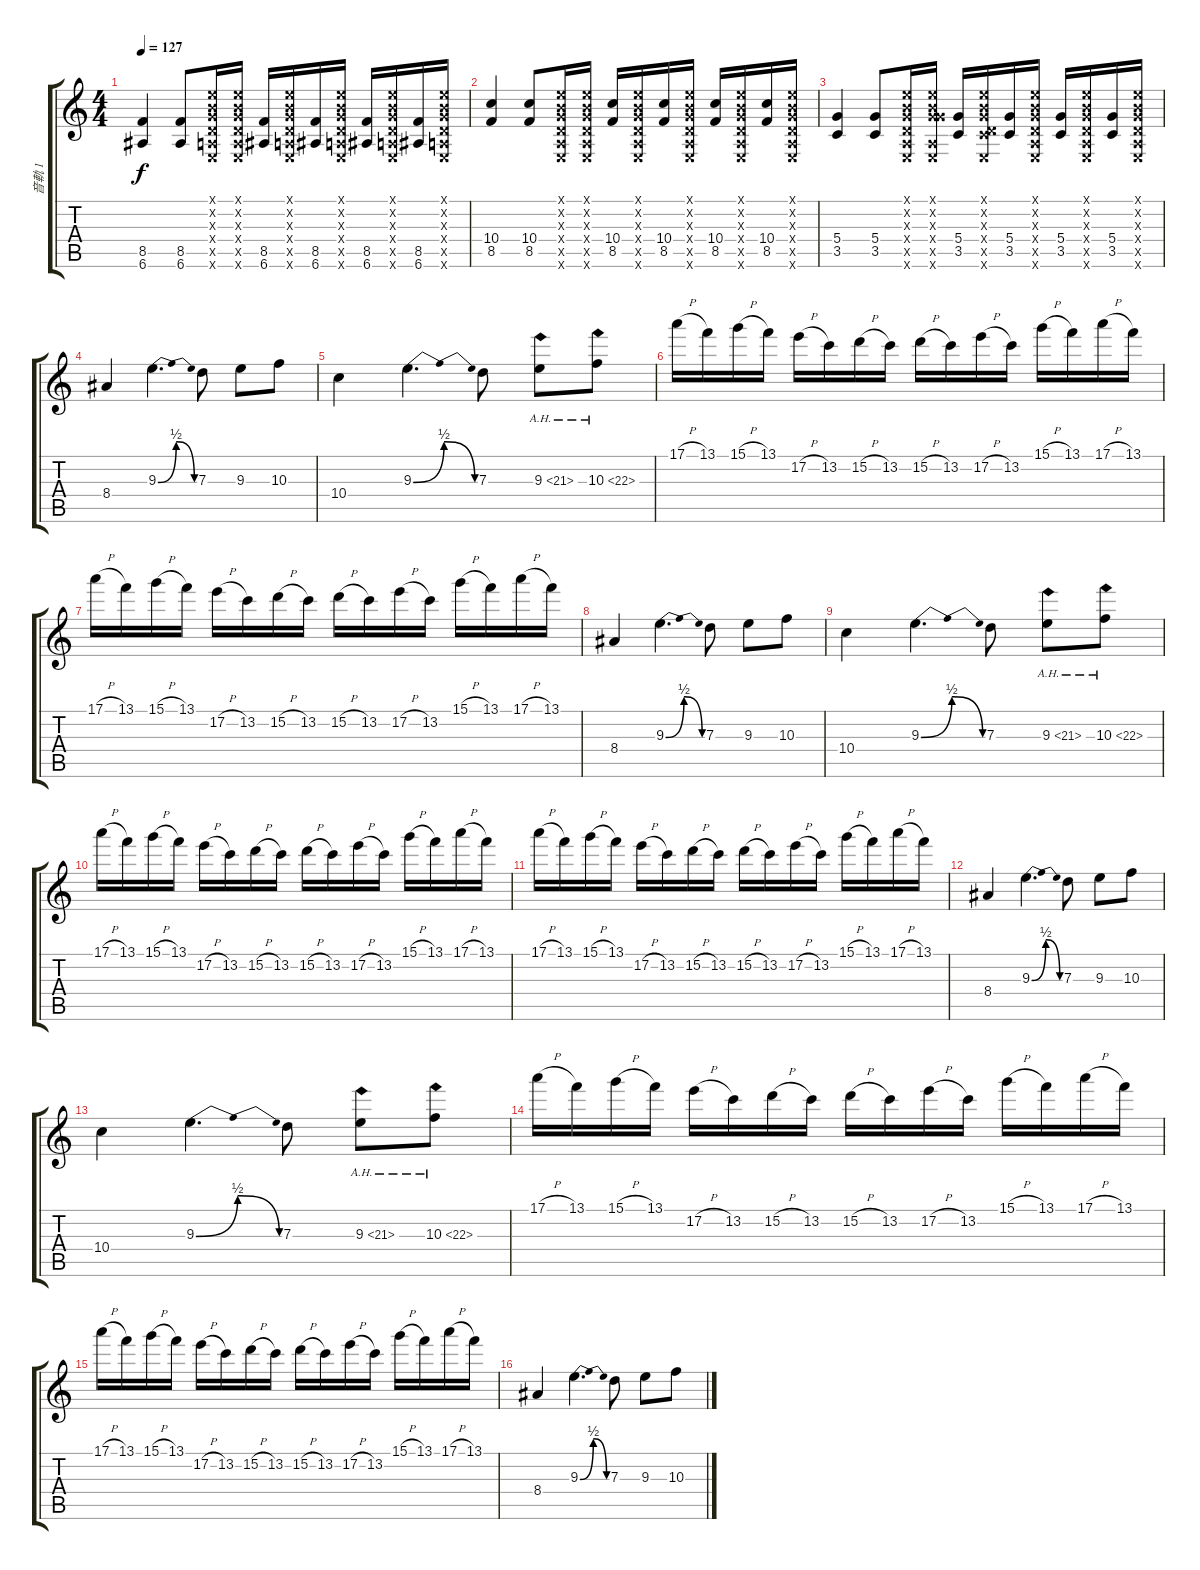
\track ("音軌 1" "音軌 1") {instrument distortionguitar}
\staff {score tabs}
\tuning (E4 B3 G3 D3 A2 E2) {hide}
\ts (4 4)
\tempo 127
\clef g2
\ks c
(8.5 6.6).4{dy f} (8.5 6.6).8 (0.1{x} 0.2{x} 0.3{x} 0.4{x} 0.5{x} 0.6{x}).16 (0.1{x} 0.2{x} 0.3{x} 0.4{x} 0.5{x} 0.6{x}).16 (8.5 6.6).16 (0.1{x} 0.2{x} 0.3{x} 0.4{x} 0.5{x} 0.6{x}).16 (8.5 6.6).16 (0.1{x} 0.2{x} 0.3{x} 0.4{x} 0.5{x} 0.6{x}).16 (8.5 6.6).16 (0.1{x} 0.2{x} 0.3{x} 0.4{x} 0.5{x} 0.6{x}).16 (8.5 6.6).16 (0.1{x} 0.2{x} 0.3{x} 0.4{x} 0.5{x} 0.6{x}).16 |
(10.4 8.5).4 (10.4 8.5).8 (0.1{x} 0.2{x} 0.3{x} 0.4{x} 0.5{x} 0.6{x}).16 (0.1{x} 0.2{x} 0.3{x} 0.4{x} 0.5{x} 0.6{x}).16 (10.4 8.5).16 (0.1{x} 0.2{x} 0.3{x} 0.4{x} 0.5{x} 0.6{x}).16 (10.4 8.5).16 (0.1{x} 0.2{x} 0.3{x} 0.4{x} 0.5{x} 0.6{x}).16 (10.4 8.5).16 (0.1{x} 0.2{x} 0.3{x} 0.4{x} 0.5{x} 0.6{x}).16 (10.4 8.5).16 (0.1{x} 0.2{x} 0.3{x} 0.4{x} 0.5{x} 0.6{x}).16 |
(5.4 3.5).4 (5.4 3.5).8 (0.1{x} 0.2{x} 0.3{x} 0.4{x} 0.5{x} 0.6{x}).16 (0.1{x} 0.2{x} 0.3{x} 5.4{x} 0.5{x} 0.6{x}).16 (5.4 3.5).16 (0.1{x} 0.2{x} 0.3{x} 0.4{x} 3.5{x} 0.6{x}).16 (5.4 3.5).16 (0.1{x} 0.2{x} 0.3{x} 0.4{x} 0.5{x} 0.6{x}).16 (5.4 3.5).16 (0.1{x} 0.2{x} 0.3{x} 0.4{x} 0.5{x} 0.6{x}).16 (5.4 3.5).16 (0.1{x} 0.2{x} 0.3{x} 0.4{x} 0.5{x} 0.6{x}).16 |
8.4.4 9.3{be (bendrelease 0 0 21 2 40 2 60 0)}.4{d} 7.3.8 9.3.8 10.3.8 |
10.4.4 9.3{be (bendrelease 0 0 21 2 40 2 60 0)}.4{d} 7.3.8 9.3{ah 12}.8 10.3{ah 12}.8 |
17.1{h}.16 13.1.16 15.1{h}.16 13.1.16 17.2{h}.16 13.2.16 15.2{h}.16 13.2.16 15.2{h}.16 13.2.16 17.2{h}.16 13.2.16 15.1{h}.16 13.1.16 17.1{h}.16 13.1.16 |
17.1{h}.16 13.1.16 15.1{h}.16 13.1.16 17.2{h}.16 13.2.16 15.2{h}.16 13.2.16 15.2{h}.16 13.2.16 17.2{h}.16 13.2.16 15.1{h}.16 13.1.16 17.1{h}.16 13.1.16 |
8.4.4 9.3{be (bendrelease 0 0 21 2 40 2 60 0)}.4{d} 7.3.8 9.3.8 10.3.8 |
10.4.4 9.3{be (bendrelease 0 0 21 2 40 2 60 0)}.4{d} 7.3.8 9.3{ah 12}.8 10.3{ah 12}.8 |
17.1{h}.16 13.1.16 15.1{h}.16 13.1.16 17.2{h}.16 13.2.16 15.2{h}.16 13.2.16 15.2{h}.16 13.2.16 17.2{h}.16 13.2.16 15.1{h}.16 13.1.16 17.1{h}.16 13.1.16 |
17.1{h}.16 13.1.16 15.1{h}.16 13.1.16 17.2{h}.16 13.2.16 15.2{h}.16 13.2.16 15.2{h}.16 13.2.16 17.2{h}.16 13.2.16 15.1{h}.16 13.1.16 17.1{h}.16 13.1.16 |
8.4.4 9.3{be (bendrelease 0 0 21 2 40 2 60 0)}.4{d} 7.3.8 9.3.8 10.3.8 |
10.4.4 9.3{be (bendrelease 0 0 21 2 40 2 60 0)}.4{d} 7.3.8 9.3{ah 12}.8 10.3{ah 12}.8 |
17.1{h}.16 13.1.16 15.1{h}.16 13.1.16 17.2{h}.16 13.2.16 15.2{h}.16 13.2.16 15.2{h}.16 13.2.16 17.2{h}.16 13.2.16 15.1{h}.16 13.1.16 17.1{h}.16 13.1.16 |
17.1{h}.16 13.1.16 15.1{h}.16 13.1.16 17.2{h}.16 13.2.16 15.2{h}.16 13.2.16 15.2{h}.16 13.2.16 17.2{h}.16 13.2.16 15.1{h}.16 13.1.16 17.1{h}.16 13.1.16 |
8.4.4 9.3{be (bendrelease 0 0 21 2 40 2 60 0)}.4{d} 7.3.8 9.3.8 10.3.8
